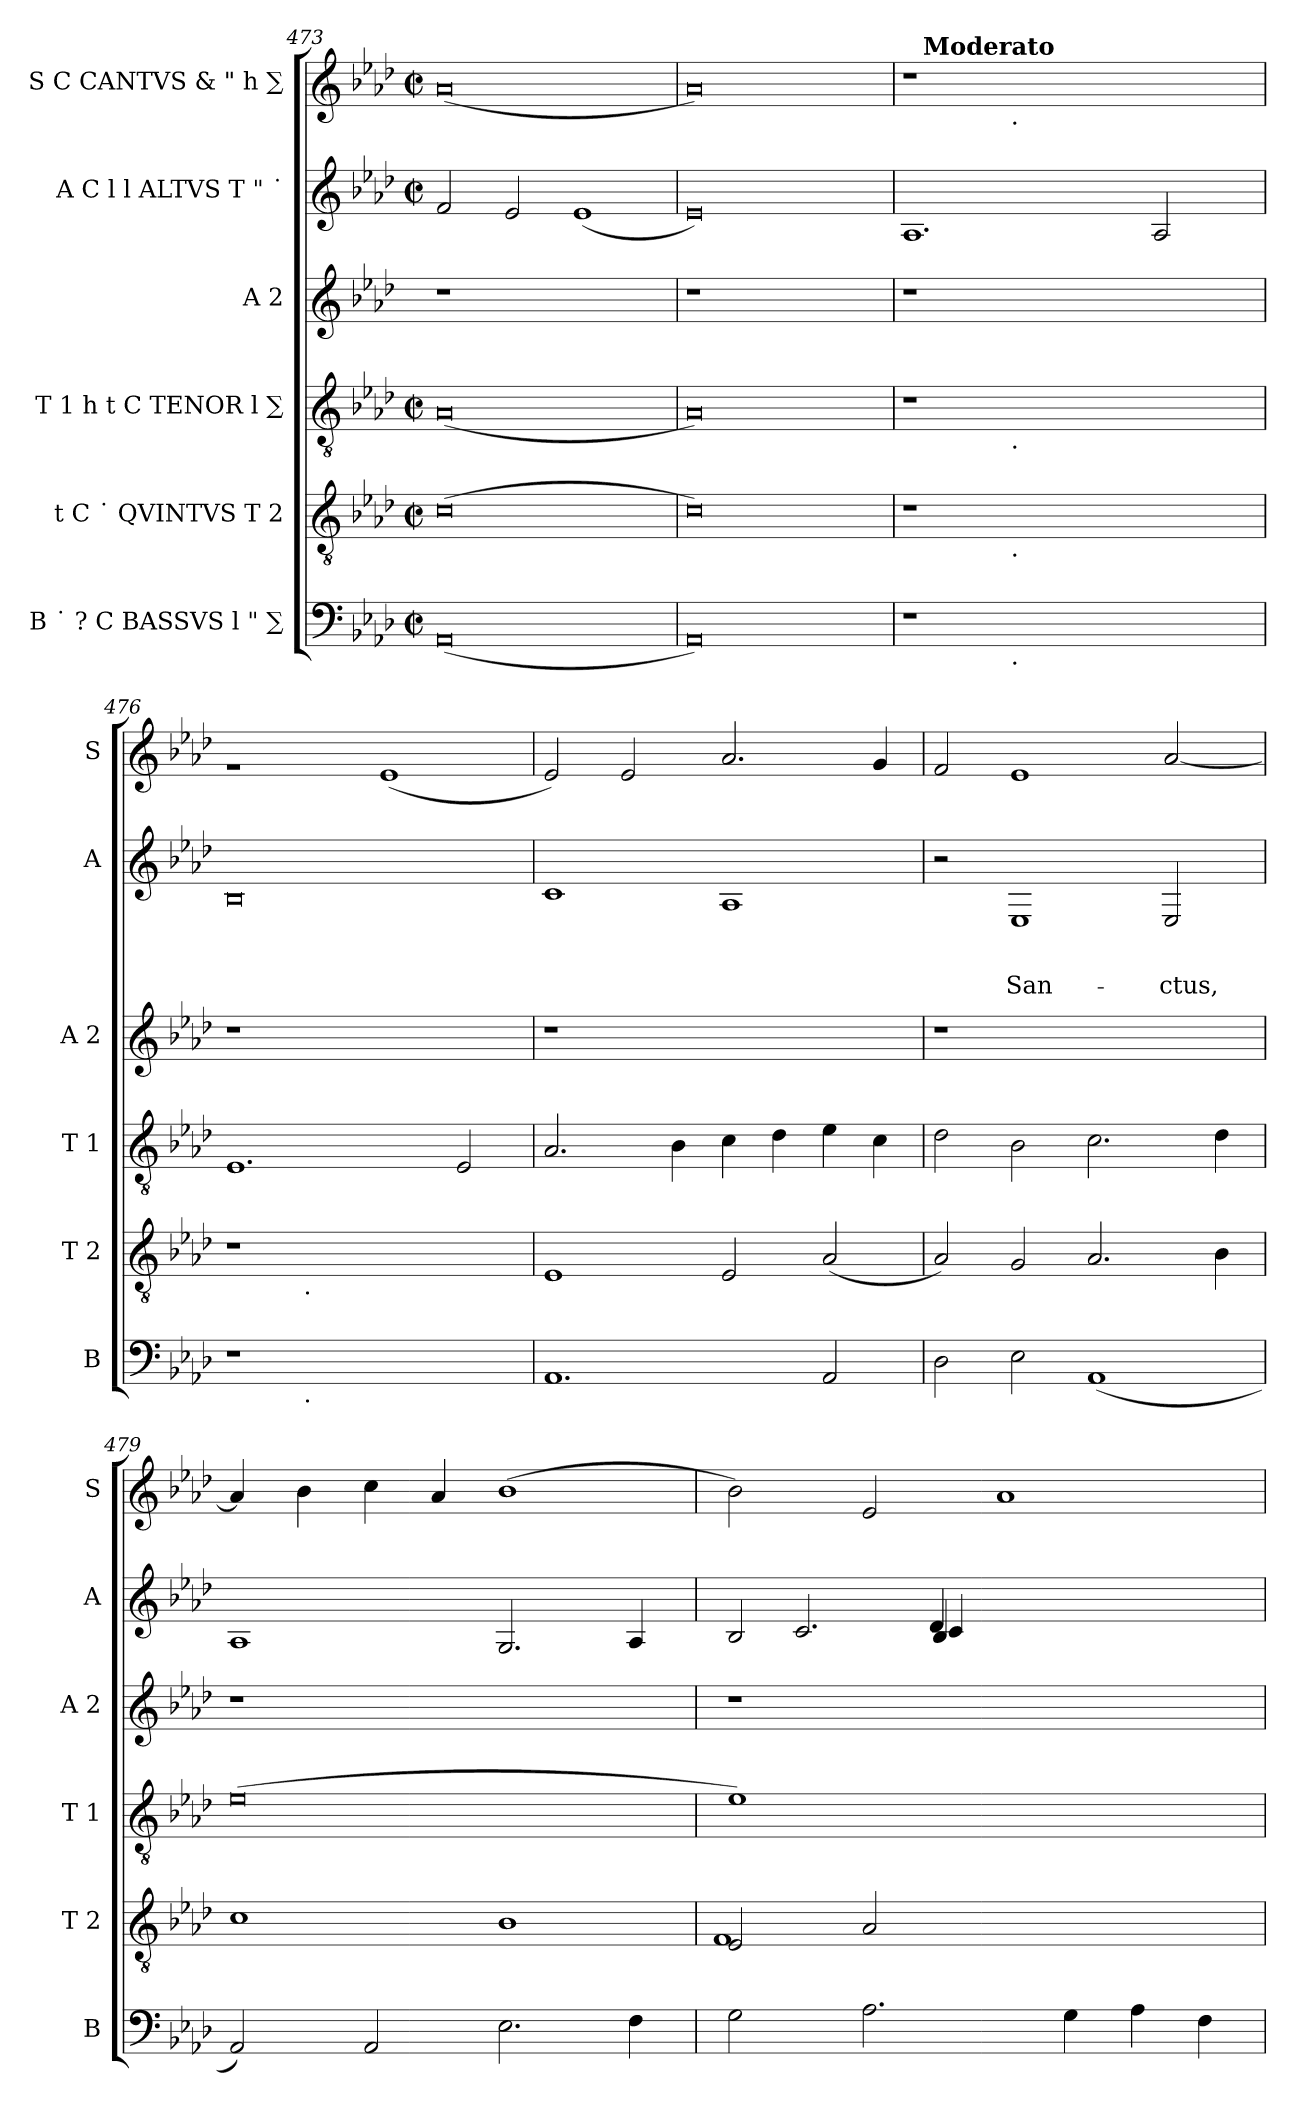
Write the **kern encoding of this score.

**kern	**kern	**kern	**kern	**kern	**text	**text	**text	**kern
*part6	*part5	*part4	*part3	*part2	*part2	*part2	*part2	*part1
*staff6	*staff5	*staff4	*staff3	*staff2	*staff2	*staff2	*staff2	*staff1
*I"B ˙ ? C BASSVS l " ∑	*I"t C ˙ QVINTVS T 2	*I"T 1 h t C TENOR l ∑	*I"A 2	*I"A C l l ALTVS T " ˙	*	*	*	*I"S C CANTVS & " h ∑
*I'B	*I'T 2	*I'T 1	*I'A 2	*I'A	*	*	*	*I'S
*clefF4	*clefGv2	*clefGv2	*clefG2	*clefG2	*	*	*	*clefG2
*k[b-e-a-d-]	*k[b-e-a-d-]	*k[b-e-a-d-]	*k[b-e-a-d-]	*k[b-e-a-d-]	*	*	*	*k[b-e-a-d-]
*A-:	*A-:	*A-:	*A-:	*A-:	*	*	*	*A-:
*M2/2	*M2/2	*M2/2	*	*M2/2	*	*	*	*M2/2
*met(c|)	*met(c|)	*met(c|)	*	*met(c|)	*	*	*	*met(c|)
=473	=473	=473	=473	=473	=473	=473	=473	=473
(<0AA-	(>0c	(<0A-	1r	2f/	.	.	.	(<0a-
.	.	.	.	2e-/	.	.	.	.
.	.	.	1ryy	(<1e-	.	.	.	.
=474	=474	=474	=474	=474	=474	=474	=474	=474
0AA-)	0c)	0A-)	1r	0e-)	.	.	.	0a-)
.	.	.	1ryy	.	.	.	.	.
!!LO:PB:g=z
=475!	=475!	=475!	=475!	=475!	=475!	=475!	=475!	=475!
*^	*^	*^	*	*	*	*	*	*^
*	*	*	*	*	*	*	*	*	*	*	*	*^
1r	2ryy	1r	2ryy	1r	2ryy	1r	1.A-	.	.	.	1r	16ryy	2ryy
!	!	!	!	!	!	!	!	!	!	!	!	!LO:TX:a:B:t=Moderato	!
.	.	.	.	.	.	.	.	.	.	.	.	1ryy	.
.	16.ryy	.	16.ryy	.	16.ryy	.	.	.	.	.	.	.	16.ryy
!	!	!	!	!	!	!	!	!	!	!	!	!	!LO:TX:b:t=.
!	!	!	!	!	!LO:TX:b:t=.	!	!	!	!	!	!	!	!
!	!	!	!LO:TX:b:t=.	!	!	!	!	!	!	!	!	!	!
!	!LO:TX:b:t=.	!	!	!	!	!	!	!	!	!	!	!	!
.	1ryy	.	1ryy	.	1ryy	.	.	.	.	.	.	.	1ryy
1ryy	.	1ryy	.	1ryy	.	1ryy	.	.	.	.	1ryy	.	.
.	.	.	.	.	.	.	.	.	.	.	.	2...ryy	.
.	.	.	.	.	.	.	2A-/	.	.	.	.	.	.
.	4ryy	.	4ryy	.	4ryy	.	.	.	.	.	.	.	4ryy
.	8ryy	.	8ryy	.	8ryy	.	.	.	.	.	.	.	8ryy
.	32ryy	.	32ryy	.	32ryy	.	.	.	.	.	.	.	32ryy
*	*	*	*	*v	*v	*	*	*	*	*	*v	*v	*v
=476	=476	=476	=476	=476	=476	=476	=476	=476	=476	=476
1r	2ryy	1r	2ryy	1.E-	1r	0B-	.	.	.	1ra
!	!	!	!LO:TX:b:t=.	!	!	!	!	!	!	!
!	!LO:TX:b:t=.	!	!	!	!	!	!	!	!	!
.	1.ryy	.	1.ryy	.	.	.	.	.	.	.
1ryy	.	1ryy	.	.	1ryy	.	.	.	.	(<1e-
.	.	.	.	2E-/	.	.	.	.	.	.
*v	*v	*	*	*	*	*	*	*	*	*
*	*v	*v	*	*	*	*	*	*	*
=477	=477	=477	=477	=477	=477	=477	=477	=477
1.AA-	1E-	2.A-/	1r	1c	.	.	.	2e-/)
.	.	.	.	.	.	.	.	2e-/
.	.	4B-\	.	.	.	.	.	.
.	2E-/	4c\	1ryy	1A-	.	.	.	2.a-/
.	.	4d-\	.	.	.	.	.	.
2AA-/	(<2A-/	4e-\	.	.	.	.	.	.
.	.	4c\	.	.	.	.	.	4g/
=478	=478	=478	=478	=478	=478	=478	=478	=478
2D-\	2A-/)	2d-\	1r	2r	.	.	.	2f/
!	!	!	!	!	!	!	!LO:LY:b	!
2E-\	2G/	2B-\	.	1E-	.	.	-San-	1e-
(<1AA-	2.A-/	2.c\	1ryy	.	.	.	.	.
!	!	!	!	!	!	!	!LO:LY:b	!
.	.	.	.	2E-/	.	.	-ctus,	[<2a-/
.	4B-\	4d-\	.	.	.	.	.	.
!!LO:LB:g=z
=479	=479	=479	=479	=479	=479	=479	=479	=479
2AA-/)	1c	(>0e-	1r	1A-	.	.	.	4a-/]
.	.	.	.	.	.	.	.	4b-\
2AA-/	.	.	.	.	.	.	.	4cc\
.	.	.	.	.	.	.	.	4a-/
2.E-\	1B-	.	1ryy	2.G/	.	.	.	(>1b-
4F\	.	.	.	4A-/	.	.	.	.
=480	=480	=480	=480	=480	=480	=480	=480	=480
*	*^	*	*	*^	*	*	*	*
*	*	*	*	*	*	*^	*	*	*	*
*	*	*	*	*	*	*	*^	*	*	*	*
2G\	2E-/	1F	1e-)	1r	2B-/	4ryy	2.ryy	2.ryy	.	.	.	2b-\)
.	.	.	.	.	.	2.c/	.	.	.	.	.	.
2.A-\	2A-/	.	.	.	4ryy	.	.	.	.	.	.	2e-/
.	.	.	.	.	4d-/	.	4B-/	4c/	.	.	.	.
.	1ryy	1ryy	1ryy	1ryy	1ryy	1ryy	1ryy	1ryy	.	.	.	1a-
4G\	.	.	.	.	.	.	.	.	.	.	.	.
4A-\	.	.	.	.	.	.	.	.	.	.	.	.
4F\	.	.	.	.	.	.	.	.	.	.	.	.
*	*v	*v	*	*	*v	*v	*v	*v	*	*	*	*
=	=	=	=	=	=	=	=	=
*-	*-	*-	*-	*-	*-	*-	*-	*-
